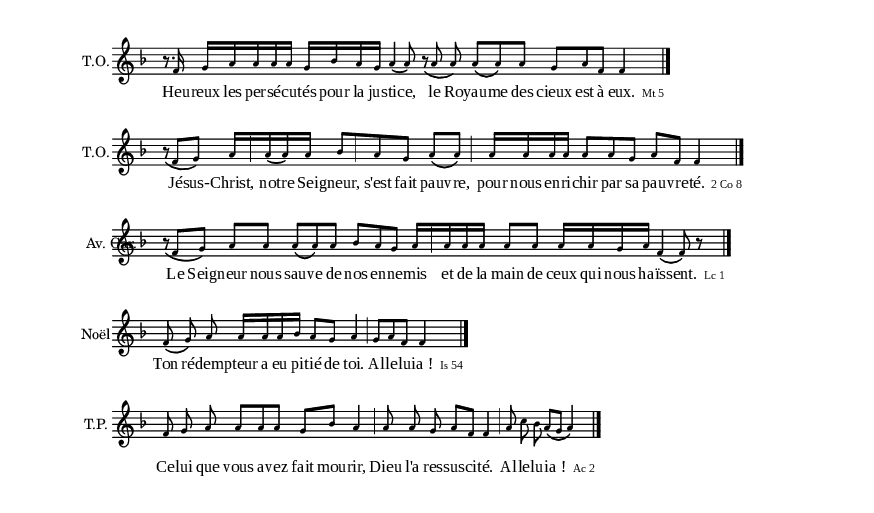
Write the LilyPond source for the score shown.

\version "2.10.0"
\include "definitions.ly"
%\markup { psaume 40 }


\relative f' { 
	\new Staff {
		\cadenzaOn
		\key f \major
		\set Staff.instrumentName = \markup{ \center-align { T.O. } }
		r8. f16
		\times 2/5 { g16[ a a a a] }
		g[ bes a g]
		\times 2/3 { a4\( a8\) }
		\pespace
		\times 2/3 { r_\( a a\) }
		\times 2/3 { a[\( a\) a] }
		\times 2/3 { g[ a f] }
		f4
		\endBar
	}
	\addlyrics {
		Heu -- reux les per -- sé -- cu -- tés pour la jus -- ti -- ce, le Ro -- yau -- me des cieux est à eux.
		\markup { \citation #"Mt 5" }
	}
}
\relative f' { 
	\new Staff {
		\cadenzaOn
		\key f \major
		\set Staff.instrumentName = \markup{ \center-align { T.O. } }
		\times 2/3 { r8_\( f[ g]\) } 
		a16[\cesure \pespace a\( a\) a] \times 2/3 { bes8[\cesure \pespace a g] }
		a[\( a\)] \cesure \pespace
		a16[ a a a] \times 2/3 { a8[ a g] }
		a[ f] f4
		\endBar
	}
	\addlyrics {
		Jé -- sus- -- Christ, no -- tre Sei -- gneur, s'est fait pau -- vre, pour nous en -- ri -- chir par sa pau -- vre -- té.
		\markup { \citation #"2 Co 8" }
	}
}

\relative f' { 
	\new Staff {
		\cadenzaOn
		\key f \major
		\set Staff.instrumentName = \markup{ \center-align { Av. Car. } }
		\times 2/3 { r8_\( f[ g]\) } a[ a]
		\times 2/3 { a[\( a\) a] } \times 2/3 { bes[ a g] }
		\times 2/5 {a16[\cesure \pespace a a  a]} a8[ a] a16[ a g a]
		f4\( f8\) r8 
		\endBar
	}
	\addlyrics {
		Le Seig -- neur nous sau -- ve de nos en -- ne -- mis et de la main de ceux qui nous ha -- ïs -- sent.
		\markup { \citation #"Lc 1" }
	}
}

\relative f' { 
	\new Staff {
		\cadenzaOn
		\key f \major
		\set Staff.instrumentName = \markup{ \center-align { Noël  } }
		\times 2/3 { f8\( g\) a }
		a16[ a a bes]  a8[ g]
		a4 \cesure
		\times 2/3 {g8[ a f]} f4
		\endBar
	}
	\addlyrics {
		Ton ré -- dem -- pteur a eu pi -- tié de toi. Al -- le -- lu -- "ia !"
		\markup { \citation #"Is 54" }
	}
}

\relative f' { 
	\new Staff {
		\cadenzaOn
		\key f \major
		\set Staff.instrumentName = \markup{ \center-align { T.P. } }
		\times 2/3 { f8 g a }
		\times 2/3 { a[ a a] }
		g[ bes]
		a4
		\cesure
		\times 2/3 { a8 a g }
		a[ f]
		f4
		\cesureall
		\times 2/3 { a8 c bes }
		a[\( g]
		a4\)
		\endBar
	}
	\addlyrics {
		Ce -- lui que vous a -- vez fait mou -- rir, Dieu l'a res -- sus -- ci -- té. Al -- le -- lu -- "ia !" _ _
		\markup { \citation #"Ac 2" }
	}
}


